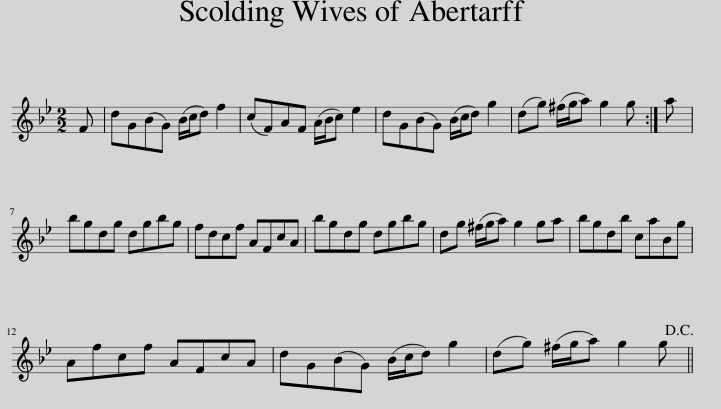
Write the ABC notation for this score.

X:1
L:1/8
M:2/2
I:linebreak $
K:Gmin
V:1 treble
V:1
 F | dG(BG) (B/c/d) f2 | (cF)AF (A/B/c) e2 | dG(BG) (B/c/d) g2 | (dg) (^f/g/a) g2 g :| %5
 a |$ bgdg dgbg | fdcf AFcA | bgdg dgbg | dg (^f/g/a) g2 ga | %10
 bgdb caBg |$ Afcf AFcA | dG(BG) (B/c/d) g2 | (dg) (^f/g/a) g2 g!D.C.! || %14
